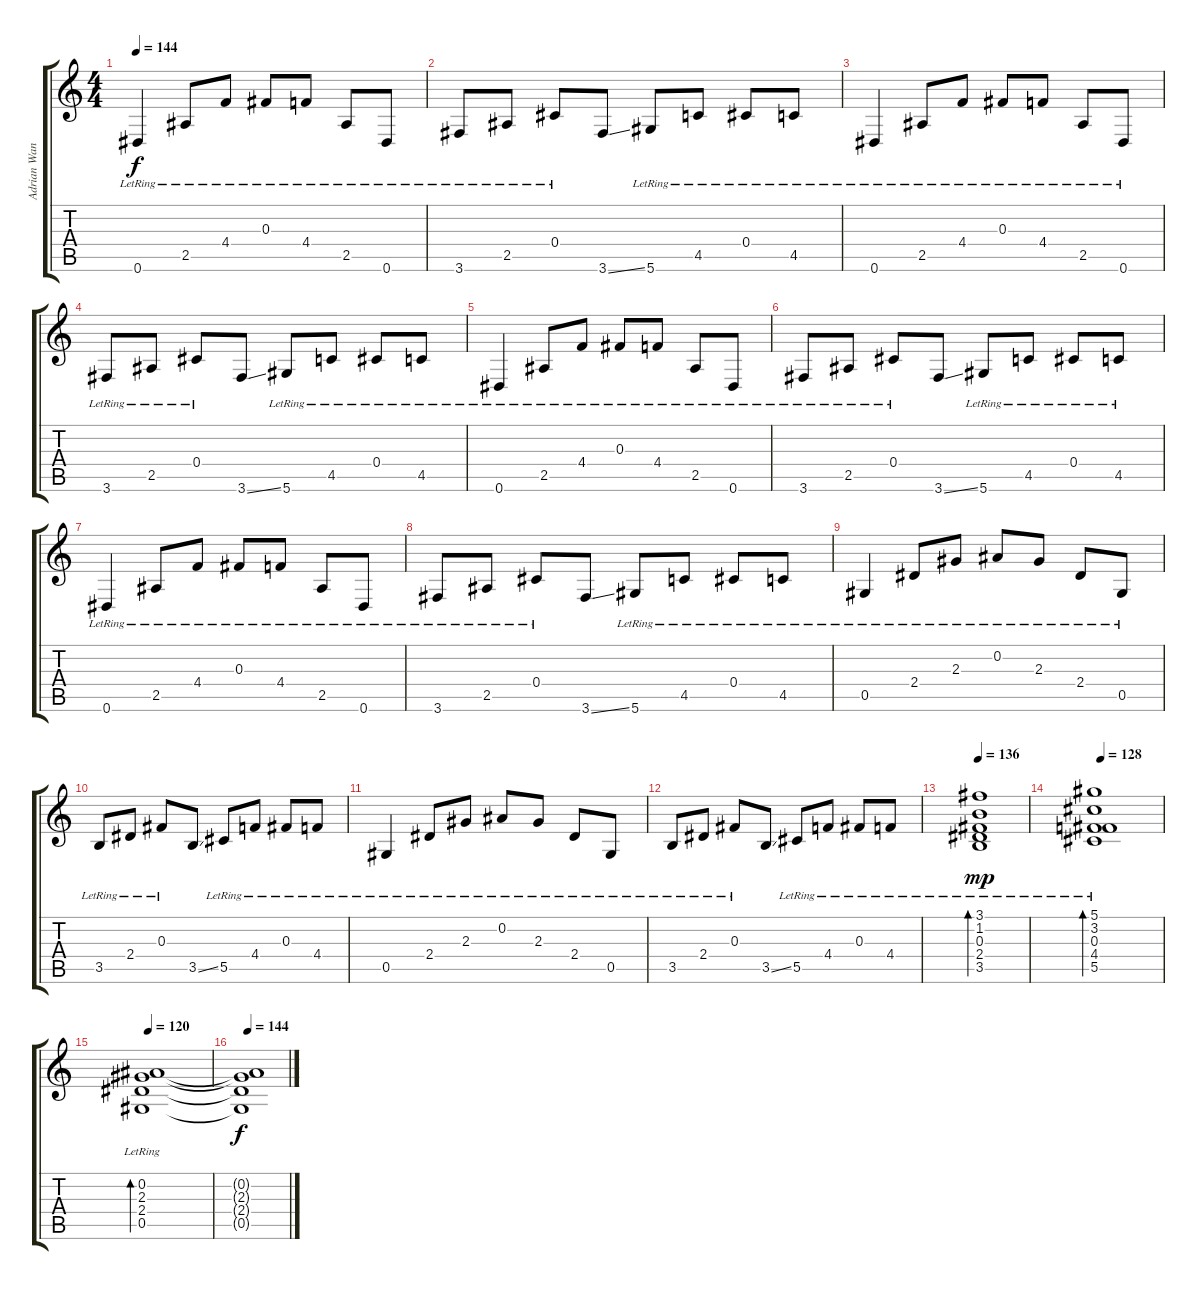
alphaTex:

\track ("Adrian Wandenberg" "Adrian Wan") {instrument acousticguitarsteel}
\staff {score tabs}
\tuning (Eb4 Bb3 Gb3 Db3 Ab2 Eb2) {hide}
\ts (4 4)
\tempo 144
\clef g2
\ks c
0.6{lr}.4{dy f} 2.5{lr}.8 4.4{lr}.8 0.3{lr}.8 4.4{lr}.8 2.5{lr}.8 0.6{lr}.8 |
3.6{lr}.8 2.5{lr}.8 0.4{lr}.8 3.6{ss}.8 5.6{lr}.8 4.5{lr}.8 0.4{lr}.8 4.5{lr}.8 |
0.6{lr}.4 2.5{lr}.8 4.4{lr}.8 0.3{lr}.8 4.4{lr}.8 2.5{lr}.8 0.6{lr}.8 |
3.6{lr}.8 2.5{lr}.8 0.4{lr}.8 3.6{ss}.8 5.6{lr}.8 4.5{lr}.8 0.4{lr}.8 4.5{lr}.8 |
0.6{lr}.4 2.5{lr}.8 4.4{lr}.8 0.3{lr}.8 4.4{lr}.8 2.5{lr}.8 0.6{lr}.8 |
3.6{lr}.8 2.5{lr}.8 0.4{lr}.8 3.6{ss}.8 5.6{lr}.8 4.5{lr}.8 0.4{lr}.8 4.5{lr}.8 |
0.6{lr}.4 2.5{lr}.8 4.4{lr}.8 0.3{lr}.8 4.4{lr}.8 2.5{lr}.8 0.6{lr}.8 |
3.6{lr}.8 2.5{lr}.8 0.4{lr}.8 3.6{ss}.8 5.6{lr}.8 4.5{lr}.8 0.4{lr}.8 4.5{lr}.8 |
0.5{lr}.4 2.4{lr}.8 2.3{lr}.8 0.2{lr}.8 2.3{lr}.8 2.4{lr}.8 0.5{lr}.8 |
3.5{lr}.8 2.4{lr}.8 0.3{lr}.8 3.5{ss}.8 5.5{lr}.8 4.4{lr}.8 0.3{lr}.8 4.4{lr}.8 |
0.5{lr}.4 2.4{lr}.8 2.3{lr}.8 0.2{lr}.8 2.3{lr}.8 2.4{lr}.8 0.5{lr}.8 |
3.5{lr}.8 2.4{lr}.8 0.3{lr}.8 3.5{ss}.8 5.5{lr}.8 4.4{lr}.8 0.3{lr}.8 4.4{lr}.8 |
\tempo 136
(3.1{lr} 1.2{lr} 0.3{lr} 2.4{lr} 3.5{lr}).1{bd 240 dy mp} |
\tempo 128
(5.1{lr} 3.2{lr} 0.3{lr} 4.4{lr} 5.5{lr}).1{bd 240} |
\tempo 120
(0.2{lr} 2.3{lr} 2.4{lr} 0.5{lr}).1{bd 480} |
\tempo 144
(0.2{t} 2.3{t} 2.4{t} 0.5{t}).1{dy f}
